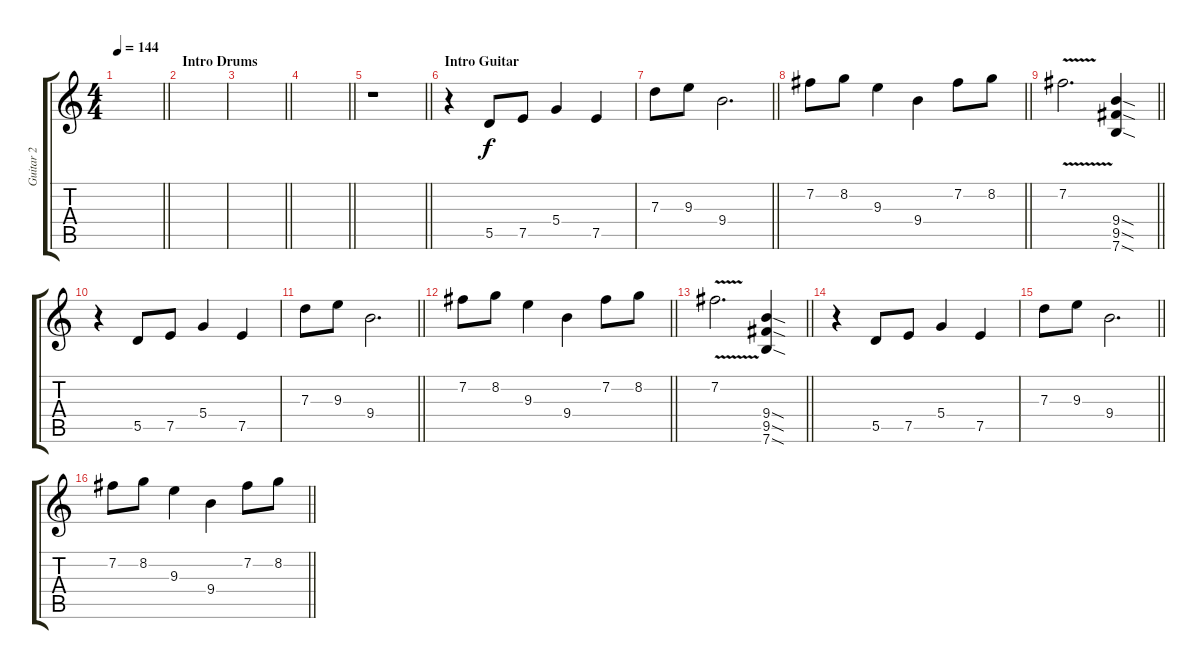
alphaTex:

\track ("Guitar 2" "Guitar 2") {instrument distortionguitar}
\staff {score tabs}
\tuning (E4 B3 G3 D3 A2 E2) {hide}
\ts (4 4)
\tempo 144
\clef g2
\barLineRight lightlight
\ks c
|
\section ("" "Intro Drums")
|
\barLineRight lightlight
|
\barLineRight lightlight
|
\barLineRight lightlight
r.1 |
\section ("" "Intro Guitar")
r.4 5.5.8 7.5.8 5.4.4 7.5.4 |
\barLineRight lightlight
7.3.8 9.3.8 9.4.2{d} |
\barLineRight lightlight
7.2.8 8.2.8 9.3.4 9.4.4 7.2.8 8.2.8 |
\barLineRight lightlight
7.2{v}.2{d} (9.4{sod} 9.5{sod} 7.6{sod}).4 |
r.4 5.5.8 7.5.8 5.4.4 7.5.4 |
\barLineRight lightlight
7.3.8 9.3.8 9.4.2{d} |
\barLineRight lightlight
7.2.8 8.2.8 9.3.4 9.4.4 7.2.8 8.2.8 |
\barLineRight lightlight
7.2{v}.2{d} (9.4{sod} 9.5{sod} 7.6{sod}).4 |
r.4 5.5.8 7.5.8 5.4.4 7.5.4 |
\barLineRight lightlight
7.3.8 9.3.8 9.4.2{d} |
\barLineRight lightlight
7.2.8 8.2.8 9.3.4 9.4.4 7.2.8 8.2.8
